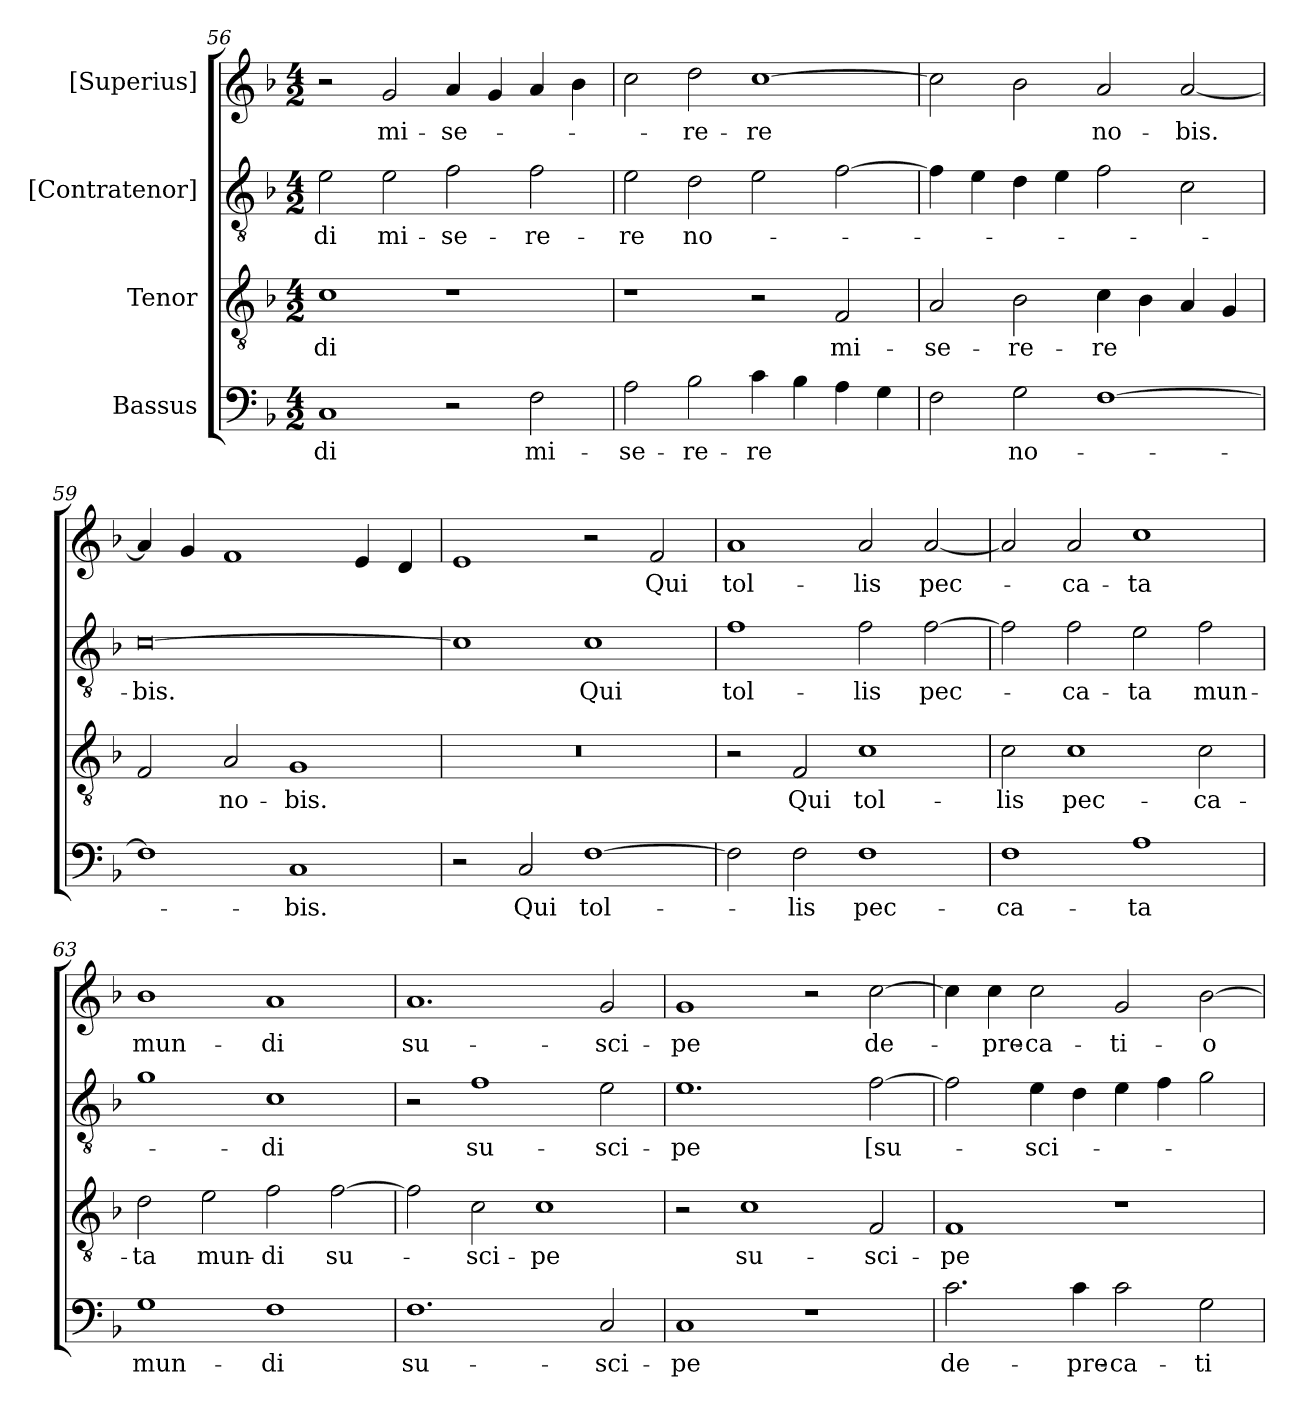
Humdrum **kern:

**kern	**text	**kern	**text	**kern	**text	**kern	**text
*part4	*part4	*part3	*part3	*part2	*part2	*part1	*part1
*staff4	*staff4	*staff3	*staff3	*staff2	*staff2	*staff1	*staff1
*I"Bassus	*	*I"Tenor	*	*I"[Contratenor]	*	*I"[Superius]	*
*clefF4	*	*clefGv2	*	*clefGv2	*	*clefG2	*
*k[b-]	*	*k[b-]	*	*k[b-]	*	*k[b-]	*
*M4/2	*	*M4/2	*	*M4/2	*	*M4/2	*
=56	=56	=56	=56	=56	=56	=56	=56
1C/	-di	1c\	-di	2e\	-di	2r	.
.	.	.	.	2e\	mi-	2g/	mi-
2r	.	1r	.	2f\	-se-	4a/	-se-
.	.	.	.	.	.	4g/	.
2F\	mi-	.	.	2f\	-re-	4a/	.
.	.	.	.	.	.	4b-\	.
=57	=57	=57	=57	=57	=57	=57	=57
2A\	-se-	1r	.	2e\	-re	2cc\	.
2B-\	-re-	.	.	2d\	no-	2dd\	-re-
4c\	-re	2r	.	2e\	.	[1cc\	-re
4B-\	.	.	.	.	.	.	.
4A\	.	2F/	mi-	[2f\	.	.	.
4G\	.	.	.	.	.	.	.
=58	=58	=58	=58	=58	=58	=58	=58
2F\	.	2A/	-se-	4f\]	.	2cc\]	.
.	.	.	.	4e\	.	.	.
2G\	no-	2B-\	-re-	4d\	.	2b-\	.
.	.	.	.	4e\	.	.	.
[1F\	.	4c\	-re	2f\	.	2a/	no-
.	.	4B-\	.	.	.	.	.
.	.	4A/	.	2c\	.	[2a/	-bis.
.	.	4G/	.	.	.	.	.
=59	=59	=59	=59	=59	=59	=59	=59
1F\]	.	2F/	.	[0c\	-bis.	4a/]	.
.	.	.	.	.	.	4g/	.
.	.	2A/	no-	.	.	1f/	.
1C/	-bis.	1G/	-bis.	.	.	.	.
.	.	.	.	.	.	4e/	.
.	.	.	.	.	.	4d/	.
=60	=60	=60	=60	=60	=60	=60	=60
2r	.	0r	.	1c\]	.	1e/	.
2C/	Qui	.	.	.	.	.	.
[1F\	tol-	.	.	1c\	Qui	2r	.
.	.	.	.	.	.	2f/	Qui
=61	=61	=61	=61	=61	=61	=61	=61
2F\]	.	2r	.	1f\	tol-	1a/	tol-
2F\	-lis	2F/	Qui	.	.	.	.
1F\	pec-	1c\	tol-	2f\	-lis	2a/	-lis
.	.	.	.	[2f\	pec-	[2a/	pec-
=62	=62	=62	=62	=62	=62	=62	=62
1F\	-ca-	2c\	-lis	2f\]	.	2a/]	.
.	.	1c\	pec-	2f\	-ca-	2a/	-ca-
1A\	-ta	.	.	2e\	-ta	1cc\	-ta
.	.	2c\	-ca-	2f\	mun-	.	.
=63	=63	=63	=63	=63	=63	=63	=63
1G\	mun-	2d\	-ta	1g\	.	1b-\	mun-
.	.	2e\	mun-	.	.	.	.
1F\	-di	2f\	-di	1c\	-di	1a/	-di
.	.	[2f\	su-	.	.	.	.
=64	=64	=64	=64	=64	=64	=64	=64
1.F\	su-	2f\]	.	2r	.	1.a/	su-
.	.	2c\	-sci-	1f\	su-	.	.
.	.	1c\	-pe	.	.	.	.
2C/	-sci-	.	.	2e\	-sci-	2g/	-sci-
=65	=65	=65	=65	=65	=65	=65	=65
1C/	-pe	2r	.	1.e\	-pe	1g/	-pe
.	.	1c\	su-	.	.	.	.
1r	.	.	.	.	.	2r	.
.	.	2F/	-sci-	[2f\	[su-	[2cc\	de-
=66	=66	=66	=66	=66	=66	=66	=66
2.c\	de-	1F/	-pe	2f\]	.	4cc\]	.
.	.	.	.	.	.	4cc\	-pre-
.	.	.	.	4e\	-sci-	2cc\	-ca-
4c\	-pre-	.	.	4d\	.	.	.
2c\	-ca-	1r	.	4e\	.	2g/	-ti-
.	.	.	.	4f\	.	.	.
2G\	-ti-	.	.	2g\	.	[2b-\	-o-
=	=	=	=	=	=	=	=
*-	*-	*-	*-	*-	*-	*-	*-
